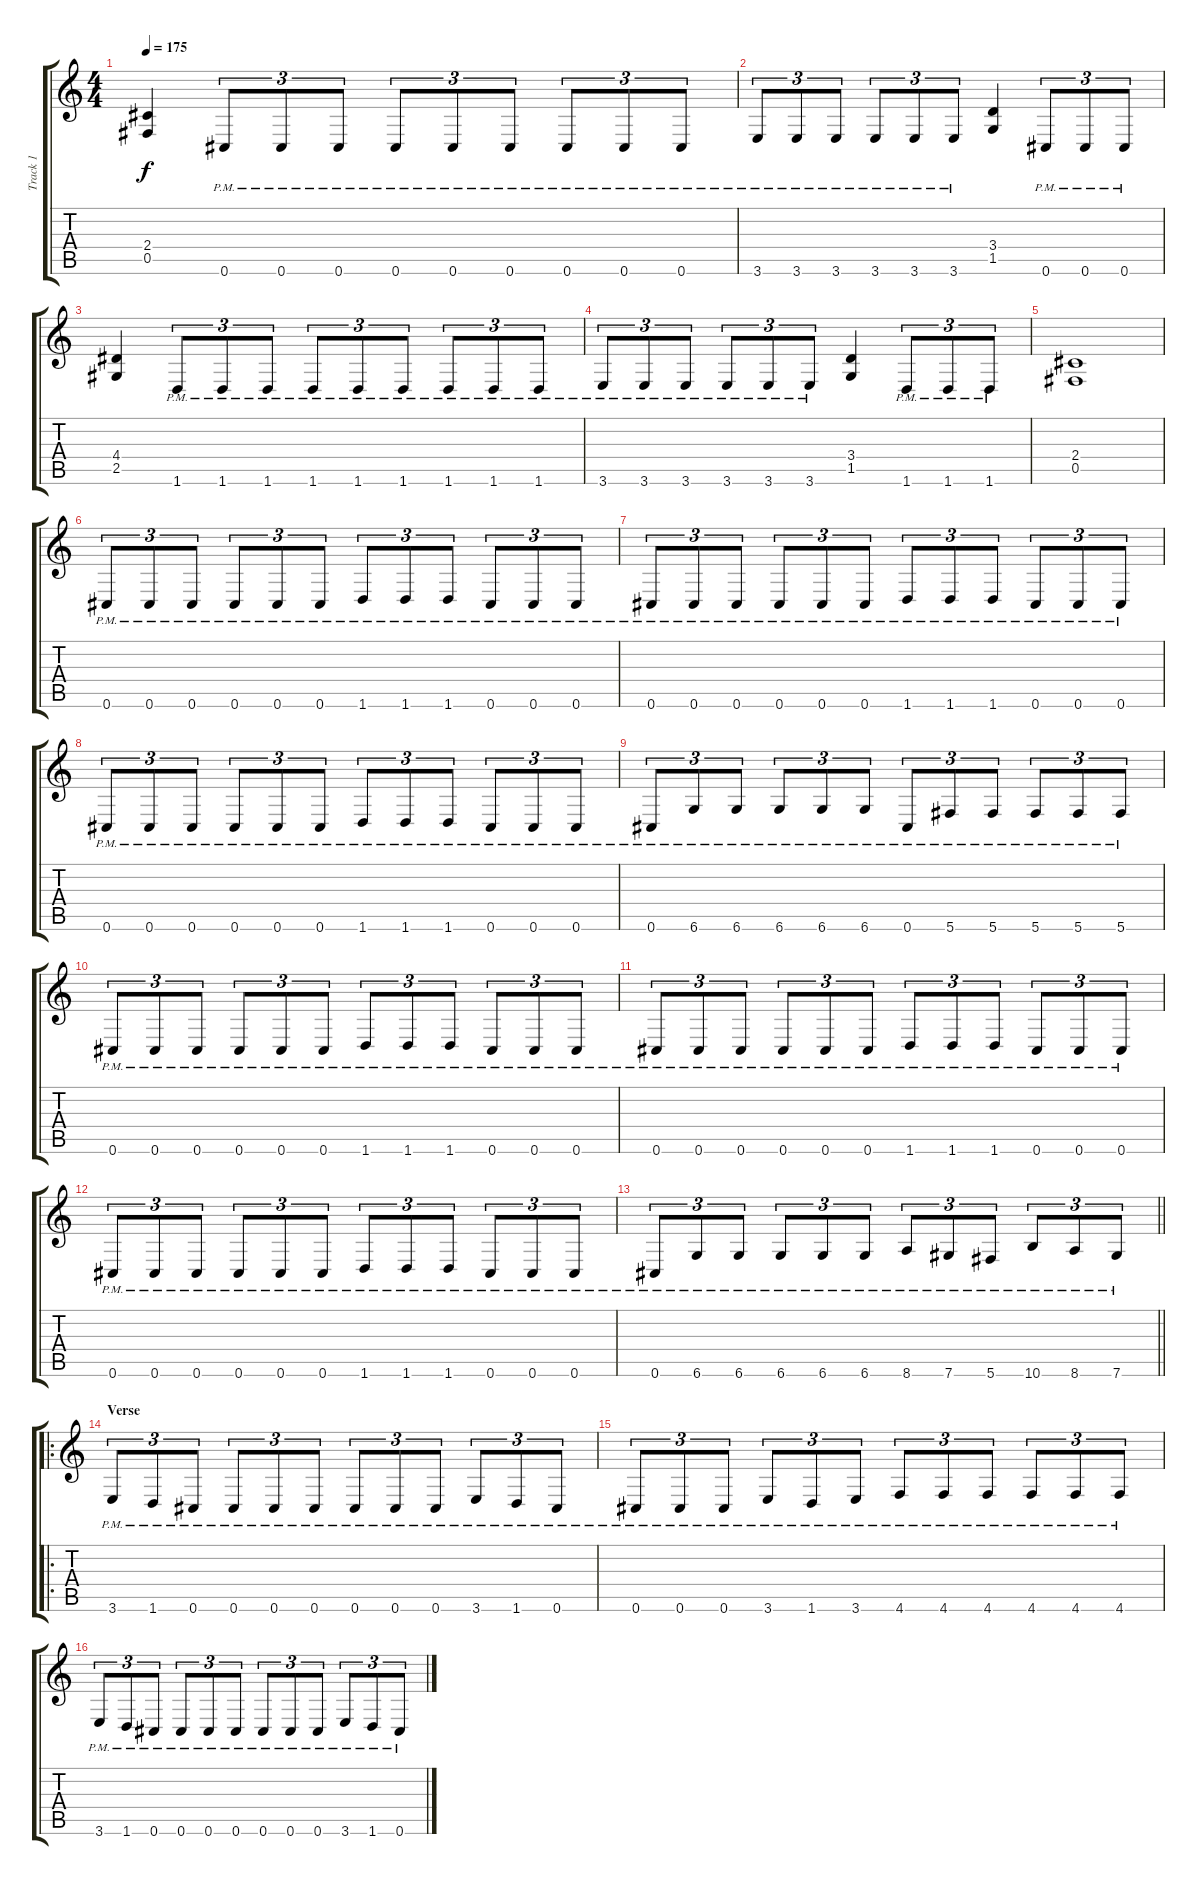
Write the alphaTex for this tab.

\track ("Track 1" "Track 1") {instrument distortionguitar}
\staff {score tabs}
\tuning (Db4 Ab3 E3 B2 Gb2 Db2) {hide}
\ts (4 4)
\tempo 175
\clef g2
\ks c
(2.4 0.5).4{dy f} 0.6{pm}.8{tu (3 2)} 0.6{pm}.8{tu (3 2)} 0.6{pm}.8{tu (3 2)} 0.6{pm}.8{tu (3 2)} 0.6{pm}.8{tu (3 2)} 0.6{pm}.8{tu (3 2)} 0.6{pm}.8{tu (3 2)} 0.6{pm}.8{tu (3 2)} 0.6{pm}.8{tu (3 2)} |
3.6{pm}.8{tu (3 2)} 3.6{pm}.8{tu (3 2)} 3.6{pm}.8{tu (3 2)} 3.6{pm}.8{tu (3 2)} 3.6{pm}.8{tu (3 2)} 3.6{pm}.8{tu (3 2)} (3.4 1.5).4 0.6{pm}.8{tu (3 2)} 0.6{pm}.8{tu (3 2)} 0.6{pm}.8{tu (3 2)} |
(4.4 2.5).4 1.6{pm}.8{tu (3 2)} 1.6{pm}.8{tu (3 2)} 1.6{pm}.8{tu (3 2)} 1.6{pm}.8{tu (3 2)} 1.6{pm}.8{tu (3 2)} 1.6{pm}.8{tu (3 2)} 1.6{pm}.8{tu (3 2)} 1.6{pm}.8{tu (3 2)} 1.6{pm}.8{tu (3 2)} |
3.6{pm}.8{tu (3 2)} 3.6{pm}.8{tu (3 2)} 3.6{pm}.8{tu (3 2)} 3.6{pm}.8{tu (3 2)} 3.6{pm}.8{tu (3 2)} 3.6{pm}.8{tu (3 2)} (3.4 1.5).4 1.6{pm}.8{tu (3 2)} 1.6{pm}.8{tu (3 2)} 1.6{pm}.8{tu (3 2)} |
(2.4 0.5).1 |
0.6{pm}.8{tu (3 2)} 0.6{pm}.8{tu (3 2)} 0.6{pm}.8{tu (3 2)} 0.6{pm}.8{tu (3 2)} 0.6{pm}.8{tu (3 2)} 0.6{pm}.8{tu (3 2)} 1.6{pm}.8{tu (3 2)} 1.6{pm}.8{tu (3 2)} 1.6{pm}.8{tu (3 2)} 0.6{pm}.8{tu (3 2)} 0.6{pm}.8{tu (3 2)} 0.6{pm}.8{tu (3 2)} |
0.6{pm}.8{tu (3 2)} 0.6{pm}.8{tu (3 2)} 0.6{pm}.8{tu (3 2)} 0.6{pm}.8{tu (3 2)} 0.6{pm}.8{tu (3 2)} 0.6{pm}.8{tu (3 2)} 1.6{pm}.8{tu (3 2)} 1.6{pm}.8{tu (3 2)} 1.6{pm}.8{tu (3 2)} 0.6{pm}.8{tu (3 2)} 0.6{pm}.8{tu (3 2)} 0.6{pm}.8{tu (3 2)} |
0.6{pm}.8{tu (3 2)} 0.6{pm}.8{tu (3 2)} 0.6{pm}.8{tu (3 2)} 0.6{pm}.8{tu (3 2)} 0.6{pm}.8{tu (3 2)} 0.6{pm}.8{tu (3 2)} 1.6{pm}.8{tu (3 2)} 1.6{pm}.8{tu (3 2)} 1.6{pm}.8{tu (3 2)} 0.6{pm}.8{tu (3 2)} 0.6{pm}.8{tu (3 2)} 0.6{pm}.8{tu (3 2)} |
0.6{pm}.8{tu (3 2)} 6.6{pm}.8{tu (3 2)} 6.6{pm}.8{tu (3 2)} 6.6{pm}.8{tu (3 2)} 6.6{pm}.8{tu (3 2)} 6.6{pm}.8{tu (3 2)} 0.6{pm}.8{tu (3 2)} 5.6{pm}.8{tu (3 2)} 5.6{pm}.8{tu (3 2)} 5.6{pm}.8{tu (3 2)} 5.6{pm}.8{tu (3 2)} 5.6{pm}.8{tu (3 2)} |
0.6{pm}.8{tu (3 2)} 0.6{pm}.8{tu (3 2)} 0.6{pm}.8{tu (3 2)} 0.6{pm}.8{tu (3 2)} 0.6{pm}.8{tu (3 2)} 0.6{pm}.8{tu (3 2)} 1.6{pm}.8{tu (3 2)} 1.6{pm}.8{tu (3 2)} 1.6{pm}.8{tu (3 2)} 0.6{pm}.8{tu (3 2)} 0.6{pm}.8{tu (3 2)} 0.6{pm}.8{tu (3 2)} |
0.6{pm}.8{tu (3 2)} 0.6{pm}.8{tu (3 2)} 0.6{pm}.8{tu (3 2)} 0.6{pm}.8{tu (3 2)} 0.6{pm}.8{tu (3 2)} 0.6{pm}.8{tu (3 2)} 1.6{pm}.8{tu (3 2)} 1.6{pm}.8{tu (3 2)} 1.6{pm}.8{tu (3 2)} 0.6{pm}.8{tu (3 2)} 0.6{pm}.8{tu (3 2)} 0.6{pm}.8{tu (3 2)} |
0.6{pm}.8{tu (3 2)} 0.6{pm}.8{tu (3 2)} 0.6{pm}.8{tu (3 2)} 0.6{pm}.8{tu (3 2)} 0.6{pm}.8{tu (3 2)} 0.6{pm}.8{tu (3 2)} 1.6{pm}.8{tu (3 2)} 1.6{pm}.8{tu (3 2)} 1.6{pm}.8{tu (3 2)} 0.6{pm}.8{tu (3 2)} 0.6{pm}.8{tu (3 2)} 0.6{pm}.8{tu (3 2)} |
\barLineRight lightlight
0.6{pm}.8{tu (3 2)} 6.6{pm}.8{tu (3 2)} 6.6{pm}.8{tu (3 2)} 6.6{pm}.8{tu (3 2)} 6.6{pm}.8{tu (3 2)} 6.6{pm}.8{tu (3 2)} 8.6{pm}.8{tu (3 2)} 7.6{pm}.8{tu (3 2)} 5.6{pm}.8{tu (3 2)} 10.6{pm}.8{tu (3 2)} 8.6{pm}.8{tu (3 2)} 7.6{pm}.8{tu (3 2)} |
\ro
\section ("" "Verse")
3.6{pm}.8{tu (3 2)} 1.6{pm}.8{tu (3 2)} 0.6{pm}.8{tu (3 2)} 0.6{pm}.8{tu (3 2)} 0.6{pm}.8{tu (3 2)} 0.6{pm}.8{tu (3 2)} 0.6{pm}.8{tu (3 2)} 0.6{pm}.8{tu (3 2)} 0.6{pm}.8{tu (3 2)} 3.6{pm}.8{tu (3 2)} 1.6{pm}.8{tu (3 2)} 0.6{pm}.8{tu (3 2)} |
0.6{pm}.8{tu (3 2)} 0.6{pm}.8{tu (3 2)} 0.6{pm}.8{tu (3 2)} 3.6{pm}.8{tu (3 2)} 1.6{pm}.8{tu (3 2)} 3.6{pm}.8{tu (3 2)} 4.6{pm}.8{tu (3 2)} 4.6{pm}.8{tu (3 2)} 4.6{pm}.8{tu (3 2)} 4.6{pm}.8{tu (3 2)} 4.6{pm}.8{tu (3 2)} 4.6{pm}.8{tu (3 2)} |
3.6{pm}.8{tu (3 2)} 1.6{pm}.8{tu (3 2)} 0.6{pm}.8{tu (3 2)} 0.6{pm}.8{tu (3 2)} 0.6{pm}.8{tu (3 2)} 0.6{pm}.8{tu (3 2)} 0.6{pm}.8{tu (3 2)} 0.6{pm}.8{tu (3 2)} 0.6{pm}.8{tu (3 2)} 3.6{pm}.8{tu (3 2)} 1.6{pm}.8{tu (3 2)} 0.6{pm}.8{tu (3 2)}
